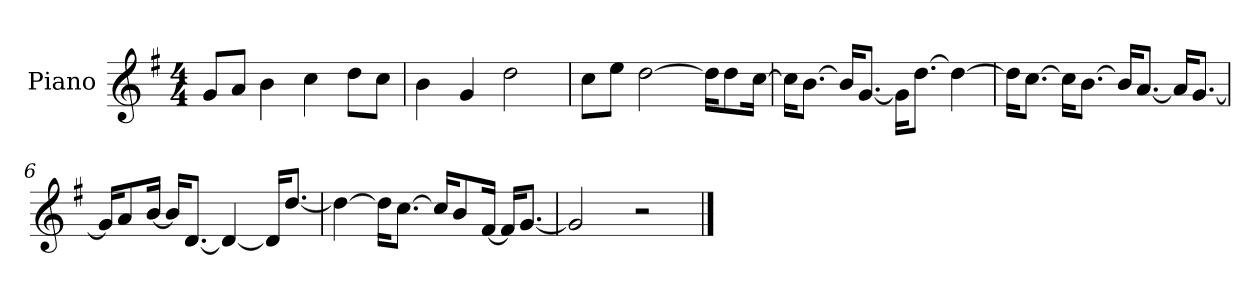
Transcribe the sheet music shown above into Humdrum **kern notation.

**kern
*part1
*staff1
*I"Piano
*I'P-no
*clefG2
*k[f#]
*M4/4
*MM90
=1
8g/L
8a/J
4b\
4cc\
8dd\L
8cc\J
=2
4b\
4g/
2dd\
=3
8cc\L
8ee\J
[2dd\
16dd\KL]
8dd\
[16cc\Jk
=4
16cc\KL]
[8.b\J
16b/KL]
[8.g/J
16g\KL]
[8.dd\J
4dd\_
=5
16dd\KL]
[8.cc\J
16cc\KL]
[8.b\J
16b/KL]
[8.a/J
16a/KL]
[8.g/J
!!LO:LB:g=z
=6
16g/KL]
8a/
[16b/Jk
16b/KL]
[8.d/J
4d/_
16d/KL]
[8.dd/J
=7
4dd\_
16dd\KL]
[8.cc\J
16cc/KL]
8b/
[16f#/Jk
16f#/KL]
[8.g/J
=8
2g/]
2r
==
*-
